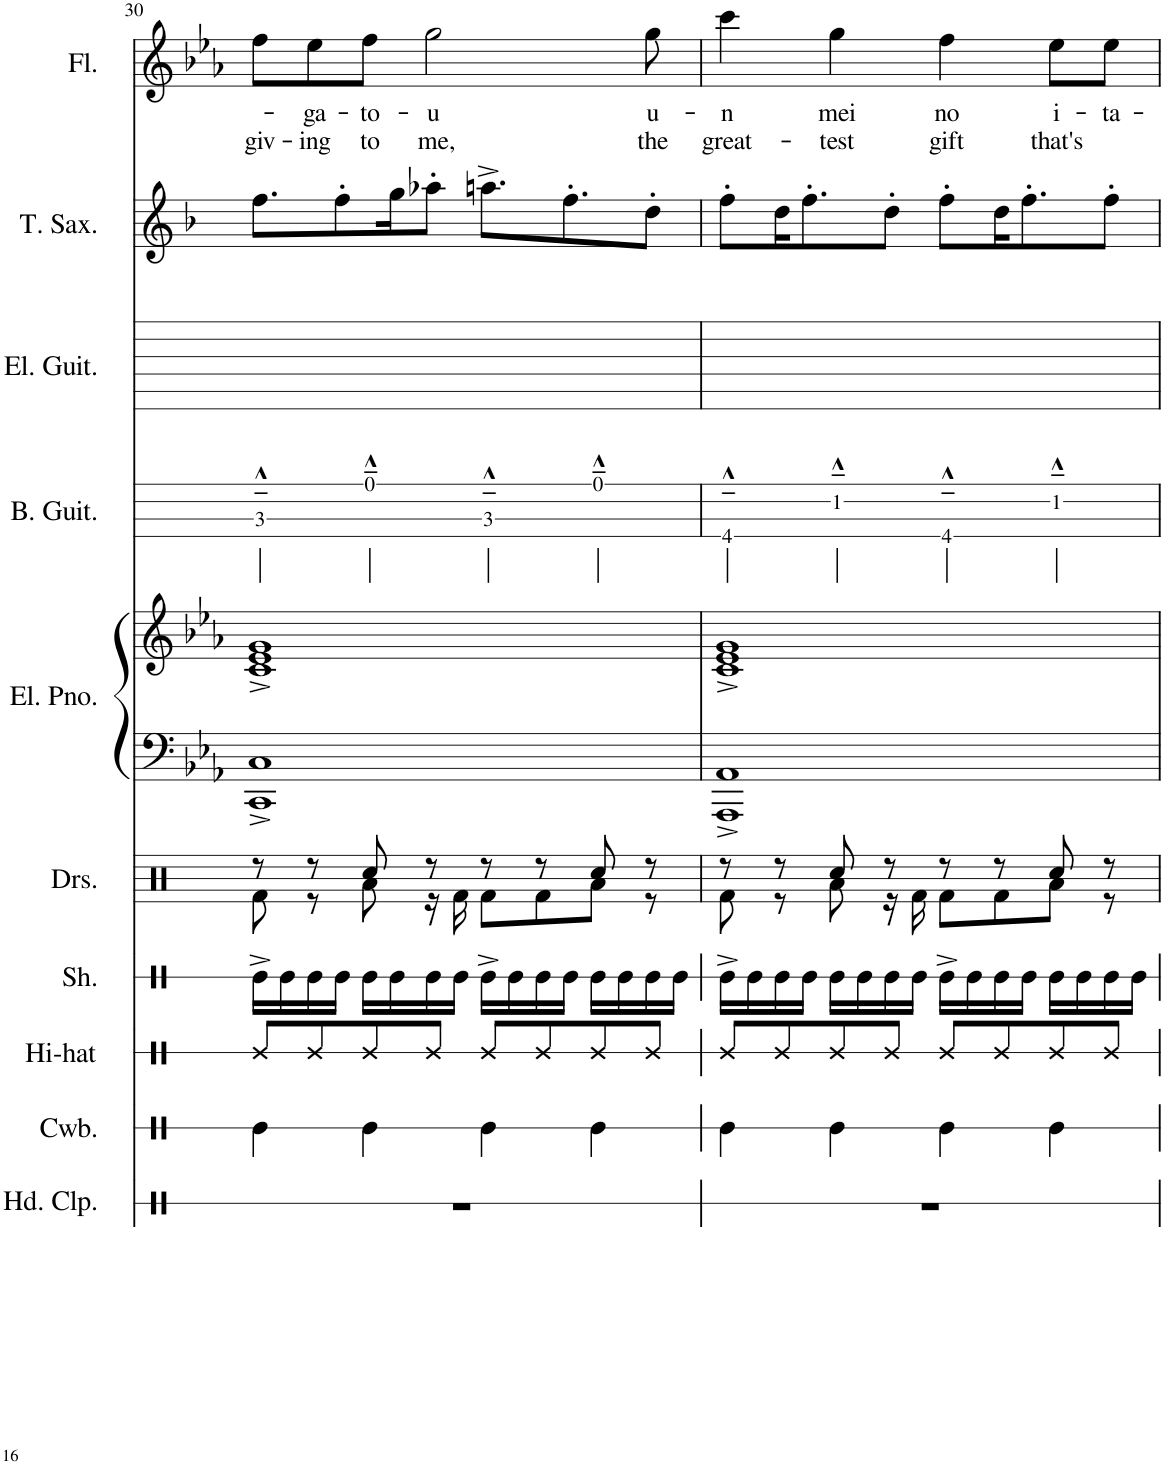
**kern	**kern	**kern	**kern	**kern	**kern	**kern	**kern	**kern	**kern	**kern	**text	**text
*part10	*part9	*part8	*part7	*part6	*part5	*part5	*part4	*part3	*part2	*part1	*part1	*part1
*staff11	*staff10	*staff9	*staff8	*staff7	*staff6	*staff5	*staff4	*staff3	*staff2	*staff1	*staff1	*staff1
*I"Hand Clap	*I"Cowbell	*I"Hi-hat	*I"Shaker	*I"Drumset	*I"Electric Piano	*	*I"Bass Guitar	*I"Electric Guitar (Muted)	*I"Tenor Saxophone	*I"Flute	*	*
*I'Hd. Clp.	*I'Cwb.	*I'Hi-hat	*I'Sh.	*I'Drs.	*I'El. Pno.	*	*I'B. Guit.	*I'El. Guit.	*I'T. Sax.	*I'Fl.	*	*
!!LO:PB:g=z
*clefX	*clefX	*clefX	*clefX	*clefX	*clefF4	*clefG2	*	*	*clefG2	*clefG2	*	*
*	*	*	*	*	*	*	*	*	*Trd8c14	*	*	*
*k[]	*k[]	*k[]	*k[]	*k[]	*k[b-e-a-]	*k[b-e-a-]	*k[b-e-a-]	*k[b-e-a-]	*k[b-]	*k[b-e-a-]	*	*
*M4/4	*M4/4	*M4/4	*M4/4	*M4/4	*M4/4	*M4/4	*M4/4	*M4/4	*M4/4	*M4/4	*	*
*met(c)	*met(c)	*met(c)	*met(c)	*met(c)	*met(c)	*met(c)	*met(c)	*met(c)	*met(c)	*met(c)	*	*
=30	=30	=30	=30	=30	=30	=30	=30	=30	=30	=30	=30	=30
*	*	*	*	*^	*	*	*	*	*	*	*	*
!	!	!	!	!	!	!	!	!	!	!	!	!	!LO:LY:b
1r	4Re\	8Re/L	16Re^\LL	8r	8Rf\	1CC^ 1C^	1c^ 1e-^ 1g^	4CC~^^\	1r	8.ff\L	8ff\L	.	-giv-
.	.	.	16Re\	.	.	.	.	.	.	.	.	.	.
!	!	!	!	!	!	!	!	!	!	!	!	!LO:LY:b	!LO:LY:b
.	.	8Re/	16Re\	8r	8r	.	.	.	.	.	8ee-\	-ga-	-ing
.	.	.	16Re\JJ	.	.	.	.	.	.	8ff'\	.	.	.
!	!	!	!	!	!	!	!	!	!	!	!	!LO:LY:b	!LO:LY:b
.	4Re\	8Re/	16Re\LL	8Rcc/	8Ra\	.	.	4GG~^^\	.	.	8ff\J	-to-	to
.	.	.	16Re\	.	.	.	.	.	.	16gg\K	.	.	.
!	!	!	!	!	!	!	!	!	!	!	!	!LO:LY:b	!LO:LY:b
.	.	8Re/J	16Re\	8r	16r	.	.	.	.	8aa-X'\J	2gg\	-u	me,
.	.	.	16Re\JJ	.	16Rf\	.	.	.	.	.	.	.	.
.	4Re\	8Re/L	16Re^\LL	8r	8Rf\L	.	.	4CC~^^\	.	8.aan^\L	.	.	.
.	.	.	16Re\	.	.	.	.	.	.	.	.	.	.
.	.	8Re/	16Re\	8r	8Rf\	.	.	.	.	.	.	.	.
.	.	.	16Re\JJ	.	.	.	.	.	.	8.ff'\	.	.	.
.	4Re\	8Re/	16Re\LL	8Rcc/	8Ra\J	.	.	4GG~^^\	.	.	.	.	.
.	.	.	16Re\	.	.	.	.	.	.	.	.	.	.
!	!	!	!	!	!	!	!	!	!	!	!	!LO:LY:b	!LO:LY:b
.	.	8Re/J	16Re\	8r	8r	.	.	.	.	8dd'\J	8gg\	u-	the
.	.	.	16Re\JJ	.	.	.	.	.	.	.	.	.	.
=31	=31	=31	=31	=31	=31	=31	=31	=31	=31	=31	=31	=31	=31
!	!	!	!	!	!	!	!	!	!	!	!	!LO:LY:b	!LO:LY:b
1r	4Re\	8Re/L	16Re^\LL	8r	8Rf\	1AAA-^ 1AA-^	1c^ 1e-^ 1g^	4AAA-~^^\	1r	8ff'\L	4ccc\	-n	great-
.	.	.	16Re\	.	.	.	.	.	.	.	.	.	.
.	.	8Re/	16Re\	8r	8r	.	.	.	.	16dd\K	.	.	.
.	.	.	16Re\JJ	.	.	.	.	.	.	8.ff'\	.	.	.
!	!	!	!	!	!	!	!	!	!	!	!	!LO:LY:b	!LO:LY:b
.	4Re\	8Re/	16Re\LL	8Rcc/	8Ra\	.	.	4EE-~^^\	.	.	4gg\	mei	-test
.	.	.	16Re\	.	.	.	.	.	.	.	.	.	.
.	.	8Re/J	16Re\	8r	16r	.	.	.	.	8dd'\J	.	.	.
.	.	.	16Re\JJ	.	16Rf\	.	.	.	.	.	.	.	.
!	!	!	!	!	!	!	!	!	!	!	!	!LO:LY:b	!LO:LY:b
.	4Re\	8Re/L	16Re^\LL	8r	8Rf\L	.	.	4AAA-~^^\	.	8ff'\L	4ff\	no	gift
.	.	.	16Re\	.	.	.	.	.	.	.	.	.	.
.	.	8Re/	16Re\	8r	8Rf\	.	.	.	.	16dd\K	.	.	.
.	.	.	16Re\JJ	.	.	.	.	.	.	8.ff'\	.	.	.
!	!	!	!	!	!	!	!	!	!	!	!	!LO:LY:b	!LO:LY:b
.	4Re\	8Re/	16Re\LL	8Rcc/	8Ra\J	.	.	4EE-~^^\	.	.	8ee-\L	i-	that's
.	.	.	16Re\	.	.	.	.	.	.	.	.	.	.
!	!	!	!	!	!	!	!	!	!	!	!	!LO:LY:b	!
.	.	8Re/J	16Re\	8r	8r	.	.	.	.	8ff'\J	8ee-\J	-ta-	.
.	.	.	16Re\JJ	.	.	.	.	.	.	.	.	.	.
*	*	*	*	*v	*v	*	*	*	*	*	*	*	*
=	=	=	=	=	=	=	=	=	=	=	=	=
*-	*-	*-	*-	*-	*-	*-	*-	*-	*-	*-	*-	*-
